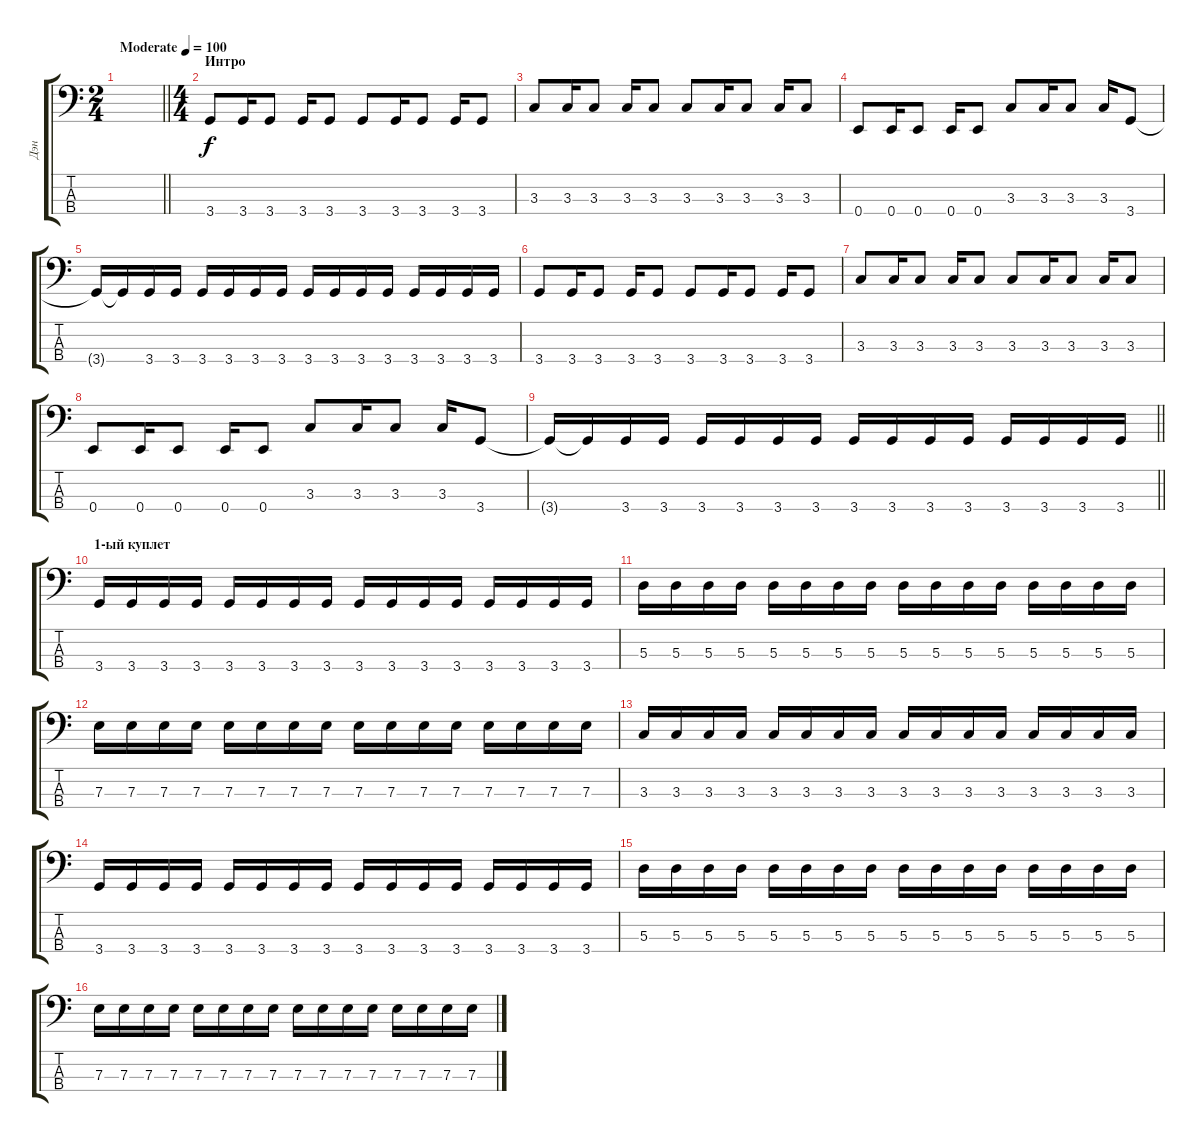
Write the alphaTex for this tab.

\track ("Дэн" "Дэн") {instrument electricbasspick}
\staff {score tabs}
\tuning (G2 D2 A1 E1) {hide}
\ts (2 4)
\tempo (100 "Moderate")
\clef f4
\barLineRight lightlight
\ks c
|
\ts (4 4)
\section ("" "Интро")
3.4.8 3.4.16 3.4.8 3.4.16 3.4.8 3.4.8 3.4.16 3.4.8 3.4.16 3.4.8 |
3.3.8 3.3.16 3.3.8 3.3.16 3.3.8 3.3.8 3.3.16 3.3.8 3.3.16 3.3.8 |
0.4.8 0.4.16 0.4.8 0.4.16 0.4.8 3.3.8 3.3.16 3.3.8 3.3.16 3.4.8 |
3.4{t}.16 3.4{t}.16 3.4.16 3.4.16 3.4.16 3.4.16 3.4.16 3.4.16 3.4.16 3.4.16 3.4.16 3.4.16 3.4.16 3.4.16 3.4.16 3.4.16 |
3.4.8 3.4.16 3.4.8 3.4.16 3.4.8 3.4.8 3.4.16 3.4.8 3.4.16 3.4.8 |
3.3.8 3.3.16 3.3.8 3.3.16 3.3.8 3.3.8 3.3.16 3.3.8 3.3.16 3.3.8 |
0.4.8 0.4.16 0.4.8 0.4.16 0.4.8 3.3.8 3.3.16 3.3.8 3.3.16 3.4.8 |
\barLineRight lightlight
3.4{t}.16 3.4{t}.16 3.4.16 3.4.16 3.4.16 3.4.16 3.4.16 3.4.16 3.4.16 3.4.16 3.4.16 3.4.16 3.4.16 3.4.16 3.4.16 3.4.16 |
\section ("" "1-ый куплет")
3.4.16 3.4.16 3.4.16 3.4.16 3.4.16 3.4.16 3.4.16 3.4.16 3.4.16 3.4.16 3.4.16 3.4.16 3.4.16 3.4.16 3.4.16 3.4.16 |
5.3.16 5.3.16 5.3.16 5.3.16 5.3.16 5.3.16 5.3.16 5.3.16 5.3.16 5.3.16 5.3.16 5.3.16 5.3.16 5.3.16 5.3.16 5.3.16 |
7.3.16 7.3.16 7.3.16 7.3.16 7.3.16 7.3.16 7.3.16 7.3.16 7.3.16 7.3.16 7.3.16 7.3.16 7.3.16 7.3.16 7.3.16 7.3.16 |
3.3.16 3.3.16 3.3.16 3.3.16 3.3.16 3.3.16 3.3.16 3.3.16 3.3.16 3.3.16 3.3.16 3.3.16 3.3.16 3.3.16 3.3.16 3.3.16 |
3.4.16 3.4.16 3.4.16 3.4.16 3.4.16 3.4.16 3.4.16 3.4.16 3.4.16 3.4.16 3.4.16 3.4.16 3.4.16 3.4.16 3.4.16 3.4.16 |
5.3.16 5.3.16 5.3.16 5.3.16 5.3.16 5.3.16 5.3.16 5.3.16 5.3.16 5.3.16 5.3.16 5.3.16 5.3.16 5.3.16 5.3.16 5.3.16 |
7.3.16 7.3.16 7.3.16 7.3.16 7.3.16 7.3.16 7.3.16 7.3.16 7.3.16 7.3.16 7.3.16 7.3.16 7.3.16 7.3.16 7.3.16 7.3.16
